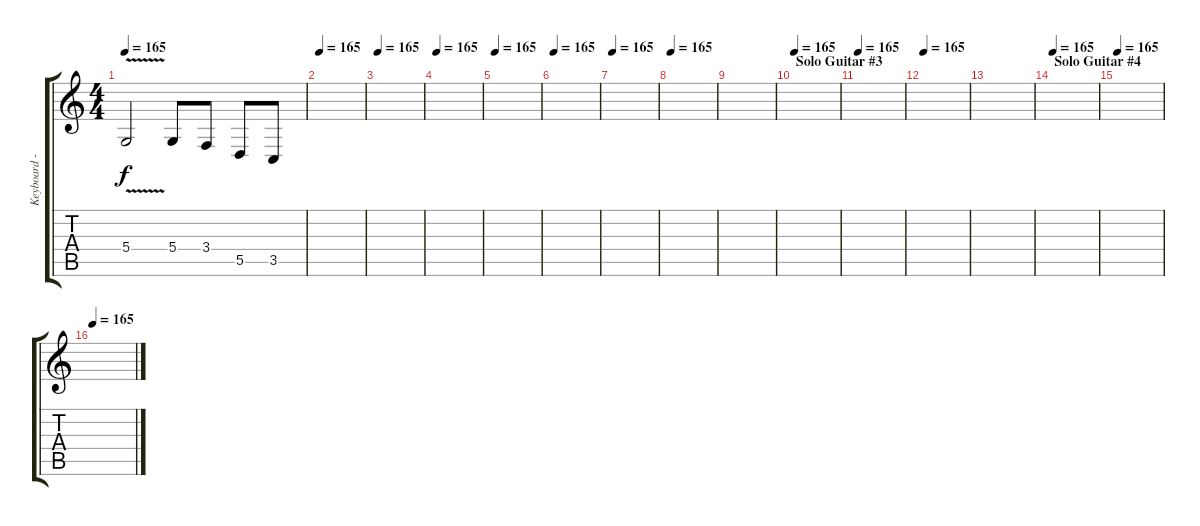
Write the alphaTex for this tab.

\track ("Keyboard - Erik" "Keyboard -") {instrument viola}
\staff {score tabs}
\tuning (E4 B3 G3 D3 A2 E2) {hide}
\ts (4 4)
\tempo 165
\clef g2
\ks c
5.4{v}.2{dy f} 5.4.8 3.4.8 5.5.8 3.5.8 |
\tempo 165
|
\tempo 165
|
\tempo 165
|
\tempo 165
|
\tempo 165
|
\tempo 165
|
\tempo 165
|
|
\section ("" "Solo Guitar #3")
\tempo 165
|
\tempo 165
|
\tempo 165
|
|
\section ("" "Solo Guitar #4")
\tempo 165
|
\tempo 165
|
\tempo 165
